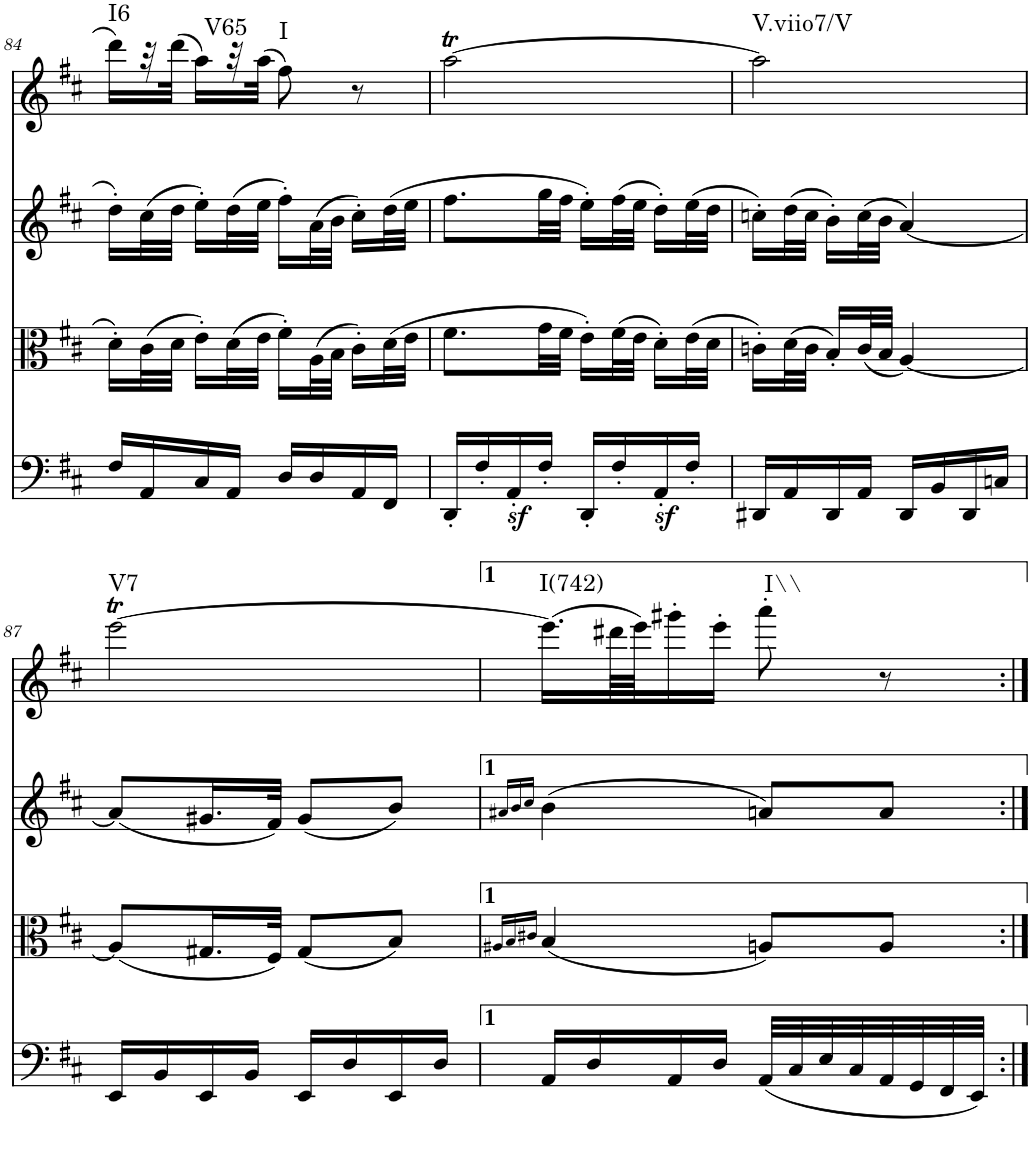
**kern	**kern	**kern	**kern	**harte
*part4	*part3	*part2	*part1	*part1
*staff4	*staff3	*staff2	*staff1	*
*I"Violoncello	*I"Viola	*I"Violin 2	*I"Violin 1	*
*I'Vc	*I'Vla	*I'Vln	*I'Vln	*
!!LO:PB:g=z
*clefF4	*clefC3	*clefG2	*clefG2	*
*k[f#c#]	*k[f#c#]	*k[f#c#]	*k[f#c#]	*
*D:	*D:	*D:	*D:	*
*M2/4	*M2/4	*M2/4	*M2/4	*
=84	=84	=84	=84	=84
!	!	!	!	!LO:H:kt=I6
16F#/LL	16d'\LL	16dd'\LL	16ddd\LL	N
16AA/	(32c#\L	(32cc#\L	32r	.
!	!	!	!	!LO:H:kt=V65
.	32d\JJJ	32dd\JJJ	(32ddd\JJJ	N
16C#/	16e'\LL)	16ee'\LL)	16aa\LL)	.
16AA/JJ	(32d\L	(32dd\L	32r	.
.	32e\JJJ	32ee\JJJ	(32aa\JJJ	.
!	!	!	!	!LO:H:kt=I
16D/LL	16f#'\LL)	16ff#'\LL)	8ff#\)	N
16D/	(32A\L	(32a\L	.	.
.	32B\JJJ	32b\JJJ	.	.
16AA/	16c#'\LL)	16cc#'\LL)	8r	.
16FF#/JJ	(32d\L	(32dd\L	.	.
.	32e\JJJ	32ee\JJJ	.	.
=85	=85	=85	=85	=85
16DD'/LL	8.f#\L	8.ff#\L	[2aaT\	.
16F#'/	.	.	.	.
16AAz<'/	.	.	.	.
16F#'/JJ	32g\LL	32gg\LL	.	.
.	32f#\JJJ	32ff#\JJJ	.	.
16DD'/LL	16e'\LL)	16ee'\LL)	.	.
16F#'/	(32f#\L	(32ff#\L	.	.
.	32e\JJJ	32ee\JJJ	.	.
16AAz<'/	16d'\LL)	16dd'\LL)	.	.
16F#'/JJ	(32e\L	(32ee\L	.	.
.	32d\JJJ	32dd\JJJ	.	.
=86	=86	=86	=86	=86
!	!	!	!	!LO:H:kt=V.viio7/V
16DD#X/LL	16cn'\LL)	16ccn'\LL)	2aa\]	N
16AA/	(32d\L	(32dd\L	.	.
.	32c\JJJ	32cc\JJJ	.	.
16DD#/	16B'/LL)	16b'\LL)	.	.
16AA/JJ	(32c/L	(32cc\L	.	.
.	32B/JJJ	32b\JJJ	.	.
16DD#/LL	[4A/)	[4a/)	.	.
16BB/	.	.	.	.
16DD#/	.	.	.	.
16Cn/JJ	.	.	.	.
!!LO:LB:g=z
=87	=87	=87	=87	=87
!	!	!	!	!LO:H:kt=V7
16EE/LL	(8A/L]	(8a/L]	[2eeeT\	N
16BB/	.	.	.	.
16EE/	16.G#X/L	16.g#X/L	.	.
16BB/JJ	.	.	.	.
.	32F#/JJk)	32f#/JJk)	.	.
16EE/LL	(8G#/L	(8g#/L	.	.
16D/	.	.	.	.
16EE/	8B/J)	8b/J)	.	.
16D/JJ	.	.	.	.
=88	=88	=88	=88	=88
.	16qA#X/LL	16qa#X/LL	.	.
.	16qB/	16qb/	.	.
.	16qc#X/JJ	16qcc#/JJ	.	.
!	!	!	!	!LO:H:kt=I(742)
16AA/LL	(4B/	(4b\	(16.eee\LL]	N
16D/	.	.	.	.
.	.	.	64ddd#X\LL	.
.	.	.	64eee\JJ)	.
16AA/	.	.	16ggg#X'\	.
16D/JJ	.	.	16eee'\JJ	.
!	!	!	!	!LO:H:kt=I\\
(32AA/LLL	8An/L)	8an/L)	8aaa'\	N
32C#/	.	.	.	.
32E/	.	.	.	.
32C#/	.	.	.	.
32AA/	8A/J	8a/J	8r	.
32GG/	.	.	.	.
32FF#/	.	.	.	.
32EE/JJJ)	.	.	.	.
=:|!	=:|!	=:|!	=:|!	=:|!
*-	*-	*-	*-	*-
